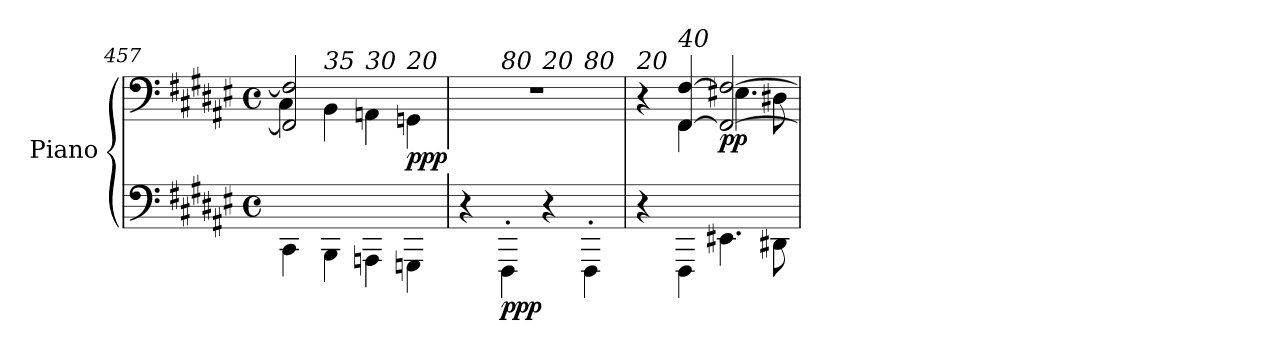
**kern	**kern	**dynam
*part1	*part1	*part1
*staff2	*staff1	*staff1/2
*I"Piano	*	*
*I'Pno	*	*
*clefF4	*clefF4	*
*k[f#c#g#d#a#e#]	*k[f#c#g#d#a#e#]	*
*M4/4	*M4/4	*
*met(c)	*met(c)	*
=457	=457	=457
*	*^	*
4CC#\	2FF#/] 2F#/]	4C#\	.
!	!	!LO:TX:a:i:t=35	!
4BBB\	.	4BB\	.
!	!LO:TX:a:i:t=30	!	!
4AAAn\	2ryy	4AAn\	.
!	!	!LO:TX:a:i:t=20	!
!	!	!	!LO:DY:b
4GGGn\	.	4GGn\	ppp
!!LO:PB:g=z
=458	=458	=458	=458
!	!LO:TX:a:i:t=40	!	!
*	*^	*^	*
4r	1r	4ryy	2ryy	2.ryy	.
!	!	!LO:TX:a:i:t=80	!	!	!
!	!	!	!	!	!LO:DY:b=2
4FFF#'\	.	2.ryy	.	.	ppp
!	!	!	!LO:TX:a:i:t=20	!	!
4r	.	.	2ryy	.	.
!	!	!	!	!LO:TX:a:i:t=80	!
4FFF#'\	.	.	.	4ryy	.
=459	=459	=459	=459	=459	=459
!	!LO:TX:a:i:t=20	!	!	!	!
*	*	*v	*v	*v	*
4r	4r	4ryy	.
!	!LO:TX:a:i:t=40	!	!
4FFF#\	[4FF#/ [4F#/	4FF#\	.
!	!	!	!LO:DY:b
4.EE#X\	2FF#/_ 2F#/_	4.E#X\	pp
8DD#X\	.	8D#X\	.
*	*v	*v	*
=	=	=
*-	*-	*-
